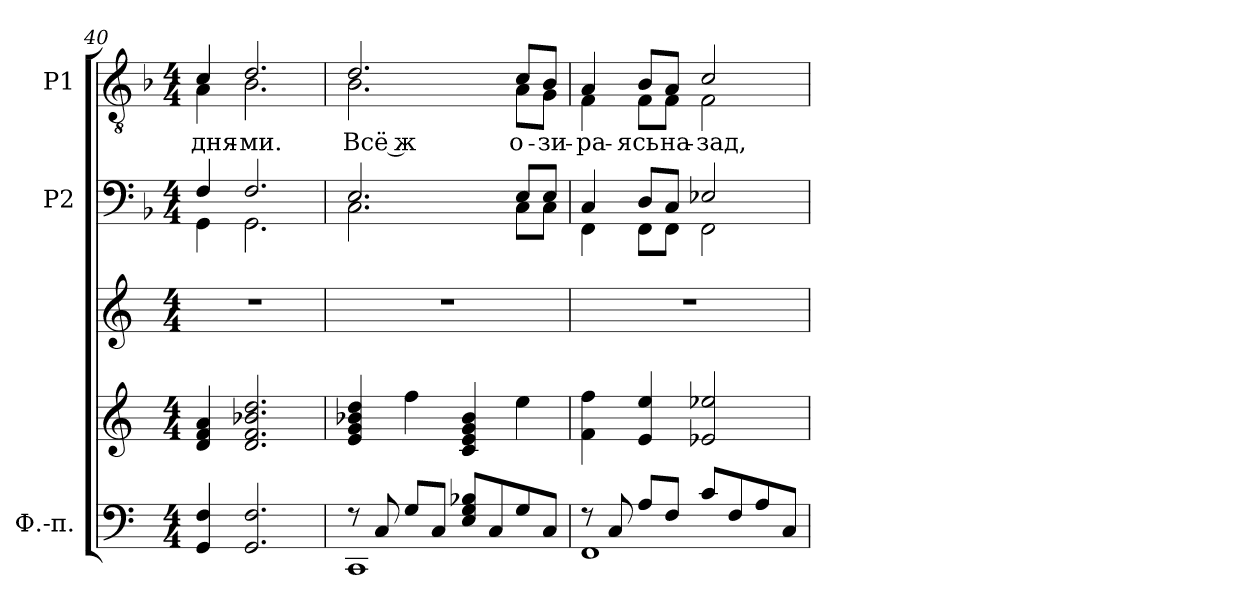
**kern	**kern	**kern	**kern	**kern	**text
*part3	*part3	*part3	*part2	*part1	*part1
*staff5	*staff4	*staff3	*staff2	*staff1	*staff1
*I"Ф.-п.	*	*	*I"P2	*I"P1	*
*clefF4	*clefG2	*clefG2	*clefF4	*clefGv2	*
*	*	*	*	*ITrd7c12	*
*k[]	*k[]	*k[]	*k[b-]	*k[b-]	*
*C:	*C:	*C:	*F:	*F:	*
*M4/4	*M4/4	*M4/4	*M4/4	*M4/4	*
=40	=40	=40	=40	=40	=40
*	*	*	*^	*	*
!	!	!	!	!	!	!LO:LY:b:color=#000000
*	*	*	*	*	*^	*
4GGi/ 4Fi	4di/ 4fi 4ai	1r	4Fi/	4GGi\	4Ci/	4AAi\	дня-
!	!	!	!	!	!	!	!LO:LY:b:color=#000000
2.GGi/ 2.Fi	2.di/ 2.fi 2.b-i 2.ddi	.	2.Fi/	2.GGi\	2.Di/	2.BB-i\	-ми.
!!LO:LB:g=z	!!
=41	=41	=41	=41	=41	=41	=41	=41
*^	*	*	*	*	*	*	*
!	!	!	!	!	!	!	!	!LO:LY:b:color=#000000
8r	1CCi	4ei/ 4gi 4b-i 4ddi	1r	2.Ei/	2.Ci\	2.Di/	2.BB-i\	Всё ж
8Ci/	.	.	.	.	.	.	.	.
8Gi/L	.	4ffi\	.	.	.	.	.	.
8Ci/J	.	.	.	.	.	.	.	.
8Ei/ 8Gi 8B-iL	.	4ci/ 4ei 4gi 4b-i	.	.	.	.	.	.
8Ci/	.	.	.	.	.	.	.	.
!	!	!	!	!	!	!	!	!LO:LY:b:color=#000000
8Gi/	.	4eei\	.	8Ei/L	8Ci\L	8Ci/L	8AAi\L	о-
!	!	!	!	!	!	!	!	!LO:LY:b:color=#000000
8Ci/J	.	.	.	8Ei/J	8Ci\J	8BB-i/J	8GGi\J	-зи-
=42	=42	=42	=42	=42	=42	=42	=42	=42
!	!	!	!	!	!	!	!	!LO:LY:b:color=#000000
8r	1FFi	4fi\ 4ffi	1r	4Ci/	4FFi\	4AAi/	4FFi\	-ра-
8Ci/	.	.	.	.	.	.	.	.
!	!	!	!	!	!	!	!	!LO:LY:b:color=#000000
8Ai/L	.	4ei/ 4eei	.	8Di/L	8FFi\L	8BB-i/L	8FFi\L	-ясь
!	!	!	!	!	!	!	!	!LO:LY:b:color=#000000
8Fi/J	.	.	.	8Ci/J	8FFi\J	8AAi/J	8FFi\J	на-
!	!	!	!	!	!	!	!	!LO:LY:b:color=#000000
8ci/L	.	2e-Xi/ 2ee-Xi	.	2E-Xi/	2FFi\	2Ci/	2FFi\	-зад,
8Fi/	.	.	.	.	.	.	.	.
8Ai/	.	.	.	.	.	.	.	.
8Ci/J	.	.	.	.	.	.	.	.
*	*	*	*	*v	*v	*	*	*
*v	*v	*	*	*	*v	*v	*
=	=	=	=	=	=
*-	*-	*-	*-	*-	*-
